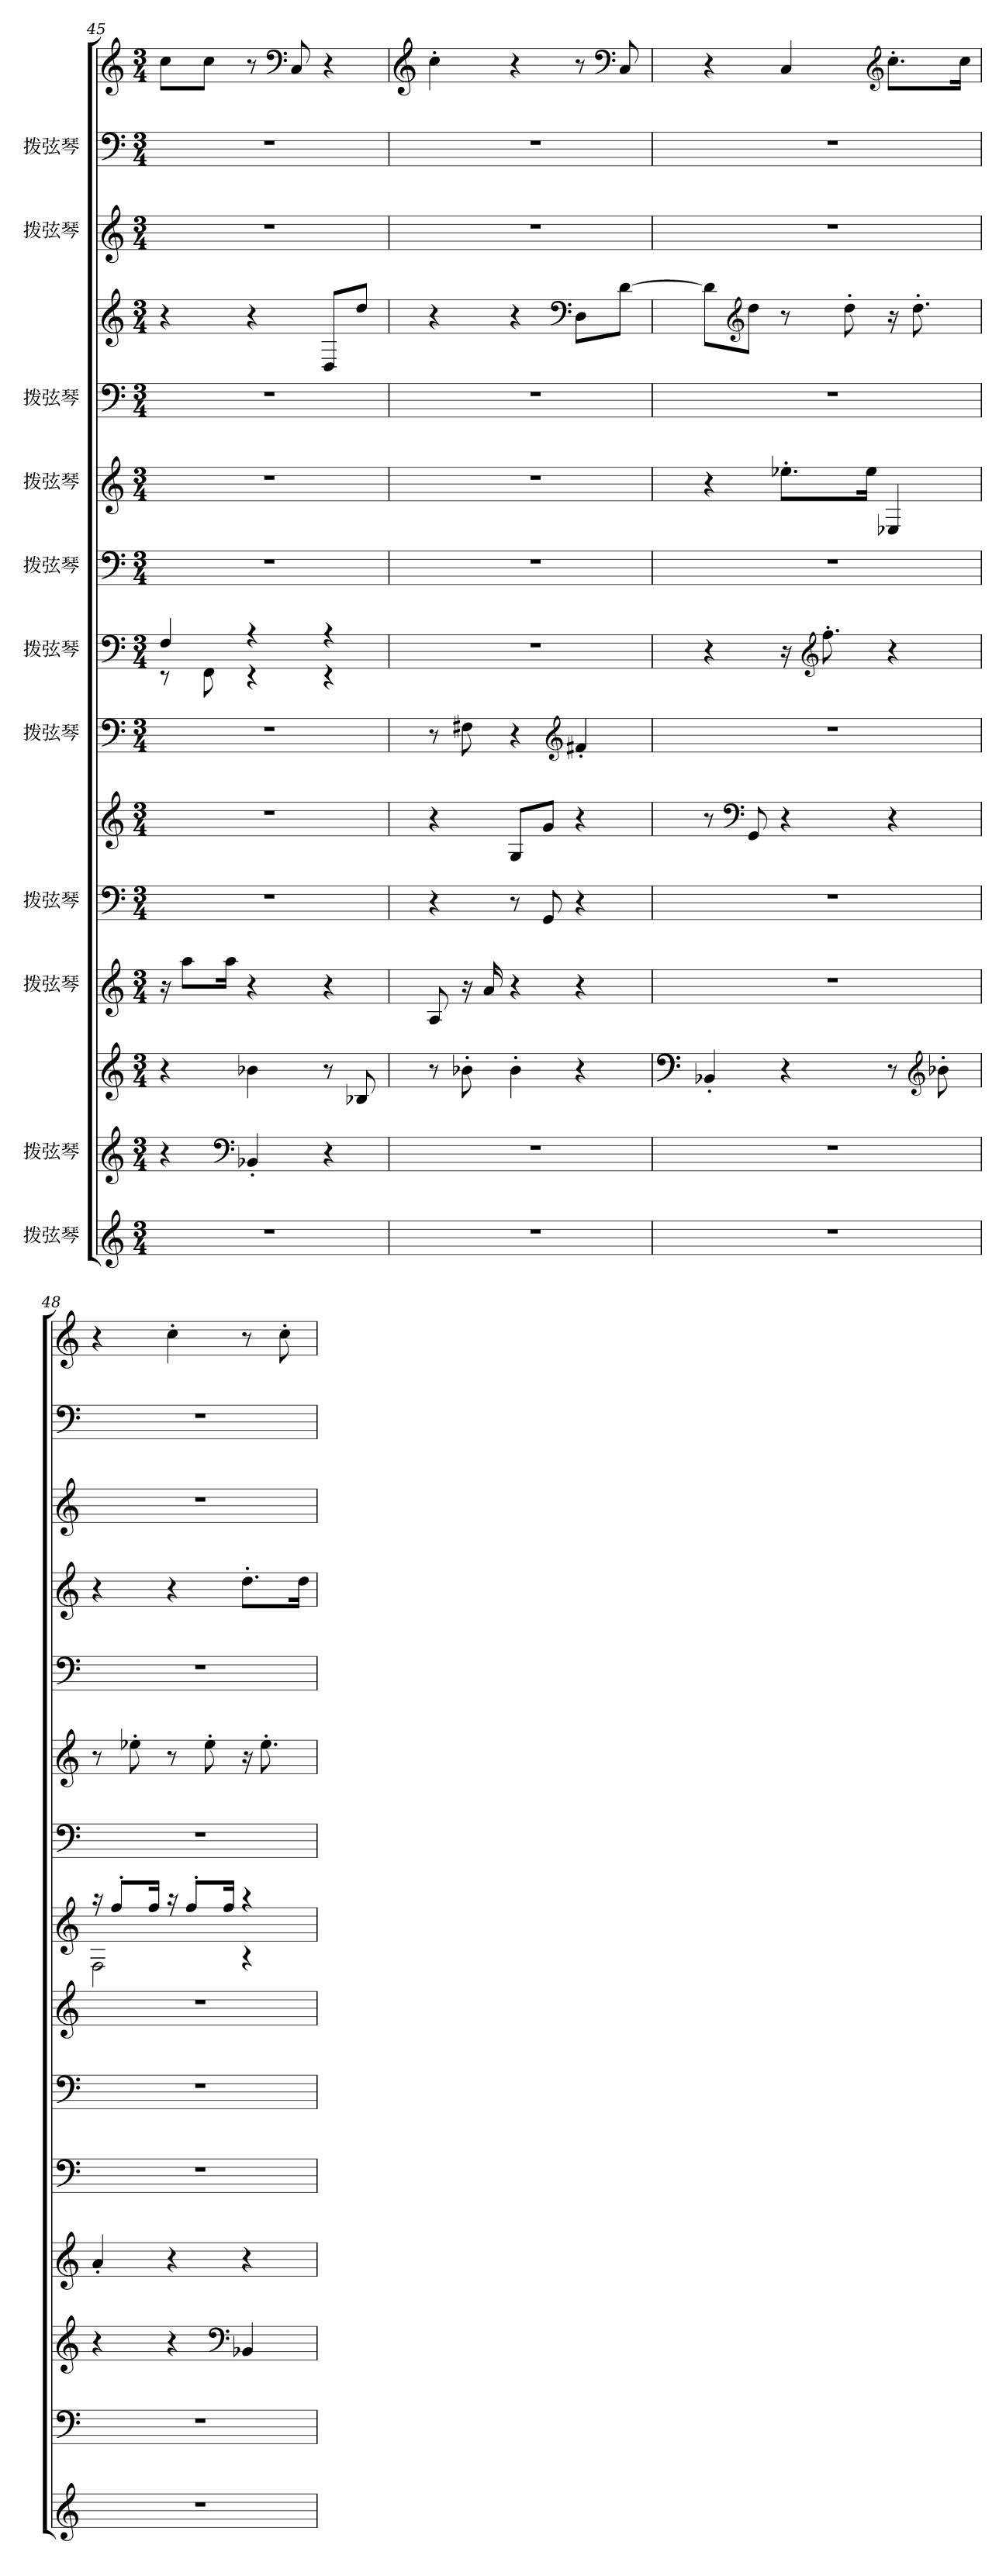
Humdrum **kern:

**kern	**kern	**kern	**kern	**kern	**kern	**kern	**kern	**kern	**kern	**kern	**kern	**kern	**kern	**kern
*part11	*part10	*part10	*part9	*part8	*part8	*part7	*part6	*part5	*part4	*part3	*part3	*part2	*part1	*part1
*staff15	*staff14	*staff13	*staff12	*staff11	*staff10	*staff9	*staff8	*staff7	*staff6	*staff5	*staff4	*staff3	*staff2	*staff1
*I"拨弦琴	*I"拨弦琴	*	*I"拨弦琴	*I"拨弦琴	*	*I"拨弦琴	*I"拨弦琴	*I"拨弦琴	*I"拨弦琴	*I"拨弦琴	*	*I"拨弦琴	*I"拨弦琴	*
!!LO:PB:g=z
*clefG2	*clefG2	*clefG2	*clefG2	*clefF4	*clefG2	*clefF4	*clefF4	*clefF4	*clefG2	*clefF4	*clefG2	*clefG2	*clefF4	*clefG2
*k[]	*k[]	*k[]	*k[]	*k[]	*k[]	*k[]	*k[]	*k[]	*k[]	*k[]	*k[]	*k[]	*k[]	*k[]
*M3/4	*M3/4	*M3/4	*M3/4	*M3/4	*M3/4	*M3/4	*M3/4	*M3/4	*M3/4	*M3/4	*M3/4	*M3/4	*M3/4	*M3/4
=45	=45	=45	=45	=45	=45	=45	=45	=45	=45	=45	=45	=45	=45	=45
*	*	*	*	*	*	*	*^	*	*	*	*	*	*	*
2.r	4r	4r	16r	2.r	2.r	2.r	4F/	8r	2.r	2.r	2.r	4r	2.r	2.r	8cc\L
.	.	.	8aa\L	.	.	.	.	.	.	.	.	.	.	.	.
.	.	.	.	.	.	.	.	8FF\	.	.	.	.	.	.	8cc\J
.	.	.	16aa\Jk	.	.	.	.	.	.	.	.	.	.	.	.
*	*clefF4	*	*	*	*	*	*	*	*	*	*	*	*	*	*
.	4BB-X'/	4b-X\	4r	.	.	.	4r	4r	.	.	.	4r	.	.	8r
*	*	*	*	*	*	*	*	*	*	*	*	*	*	*	*clefF4
.	.	.	.	.	.	.	.	.	.	.	.	.	.	.	8C/
.	4r	8r	4r	.	.	.	4r	4r	.	.	.	8D/L	.	.	4r
.	.	8B-X/	.	.	.	.	.	.	.	.	.	8dd/J	.	.	.
*	*	*	*	*	*	*	*v	*v	*	*	*	*	*	*	*
=46	=46	=46	=46	=46	=46	=46	=46	=46	=46	=46	=46	=46	=46	=46
*	*	*	*	*	*	*	*	*	*	*	*	*	*	*clefG2
2.r	2.r	8r	8A/	4r	4r	8r	2.r	2.r	2.r	2.r	4r	2.r	2.r	4cc'\
.	.	8b-X'\	16r	.	.	8F#X\	.	.	.	.	.	.	.	.
.	.	.	16a/	.	.	.	.	.	.	.	.	.	.	.
.	.	4b-'\	4r	8r	8G/L	4r	.	.	.	.	4r	.	.	4r
.	.	.	.	8GG/	8g/J	.	.	.	.	.	.	.	.	.
*	*	*	*	*	*	*clefG2	*	*	*	*	*clefF4	*	*	*
.	.	4r	4r	4r	4r	4f#X'/	.	.	.	.	8D\L	.	.	8r
*	*	*	*	*	*	*	*	*	*	*	*	*	*	*clefF4
.	.	.	.	.	.	.	.	.	.	.	[8d\J	.	.	8C/
=47	=47	=47	=47	=47	=47	=47	=47	=47	=47	=47	=47	=47	=47	=47
*	*	*clefF4	*	*	*	*	*	*	*	*	*	*	*	*
2.r	2.r	4BB-X'/	2.r	2.r	8r	2.r	4r	2.r	4r	2.r	8d\L]	2.r	2.r	4r
*	*	*	*	*	*clefF4	*	*	*	*	*	*clefG2	*	*	*
.	.	.	.	.	8GG/	.	.	.	.	.	8dd\J	.	.	.
.	.	4r	.	.	4r	.	16r	.	8.ee-X'\L	.	8r	.	.	4C/
*	*	*	*	*	*	*	*clefG2	*	*	*	*	*	*	*
.	.	.	.	.	.	.	8.ff'\	.	.	.	.	.	.	.
.	.	.	.	.	.	.	.	.	.	.	8dd'\	.	.	.
.	.	.	.	.	.	.	.	.	16ee-\Jk	.	.	.	.	.
*	*	*	*	*	*	*	*	*	*	*	*	*	*	*clefG2
.	.	8r	.	.	4r	.	4r	.	4E-X/	.	16r	.	.	8.cc'\L
.	.	.	.	.	.	.	.	.	.	.	8.dd'\	.	.	.
*	*	*clefG2	*	*	*	*	*	*	*	*	*	*	*	*
.	.	8b-X'\	.	.	.	.	.	.	.	.	.	.	.	.
.	.	.	.	.	.	.	.	.	.	.	.	.	.	16cc\Jk
!!LO:PB:g=z
=48	=48	=48	=48	=48	=48	=48	=48	=48	=48	=48	=48	=48	=48	=48
*	*	*	*	*	*	*	*^	*	*	*	*	*	*	*
2.r	2.r	4r	4a'/	2.r	2.r	2.r	16r	2F\	2.r	8r	2.r	4r	2.r	2.r	4r
.	.	.	.	.	.	.	8ff'/L	.	.	.	.	.	.	.	.
.	.	.	.	.	.	.	.	.	.	8ee-X'\	.	.	.	.	.
.	.	.	.	.	.	.	16ff/Jk	.	.	.	.	.	.	.	.
.	.	4r	4r	.	.	.	16r	.	.	8r	.	4r	.	.	4cc'\
.	.	.	.	.	.	.	8ff'/L	.	.	.	.	.	.	.	.
.	.	.	.	.	.	.	.	.	.	8ee-'\	.	.	.	.	.
.	.	.	.	.	.	.	16ff/Jk	.	.	.	.	.	.	.	.
*	*	*clefF4	*	*	*	*	*	*	*	*	*	*	*	*	*
.	.	4BB-X/	4r	.	.	.	4r	4r	.	16r	.	8.dd'\L	.	.	8r
.	.	.	.	.	.	.	.	.	.	8.ee-'\	.	.	.	.	.
.	.	.	.	.	.	.	.	.	.	.	.	.	.	.	8cc'\
.	.	.	.	.	.	.	.	.	.	.	.	16dd\Jk	.	.	.
*	*	*	*	*	*	*	*v	*v	*	*	*	*	*	*	*
=	=	=	=	=	=	=	=	=	=	=	=	=	=	=
*-	*-	*-	*-	*-	*-	*-	*-	*-	*-	*-	*-	*-	*-	*-
